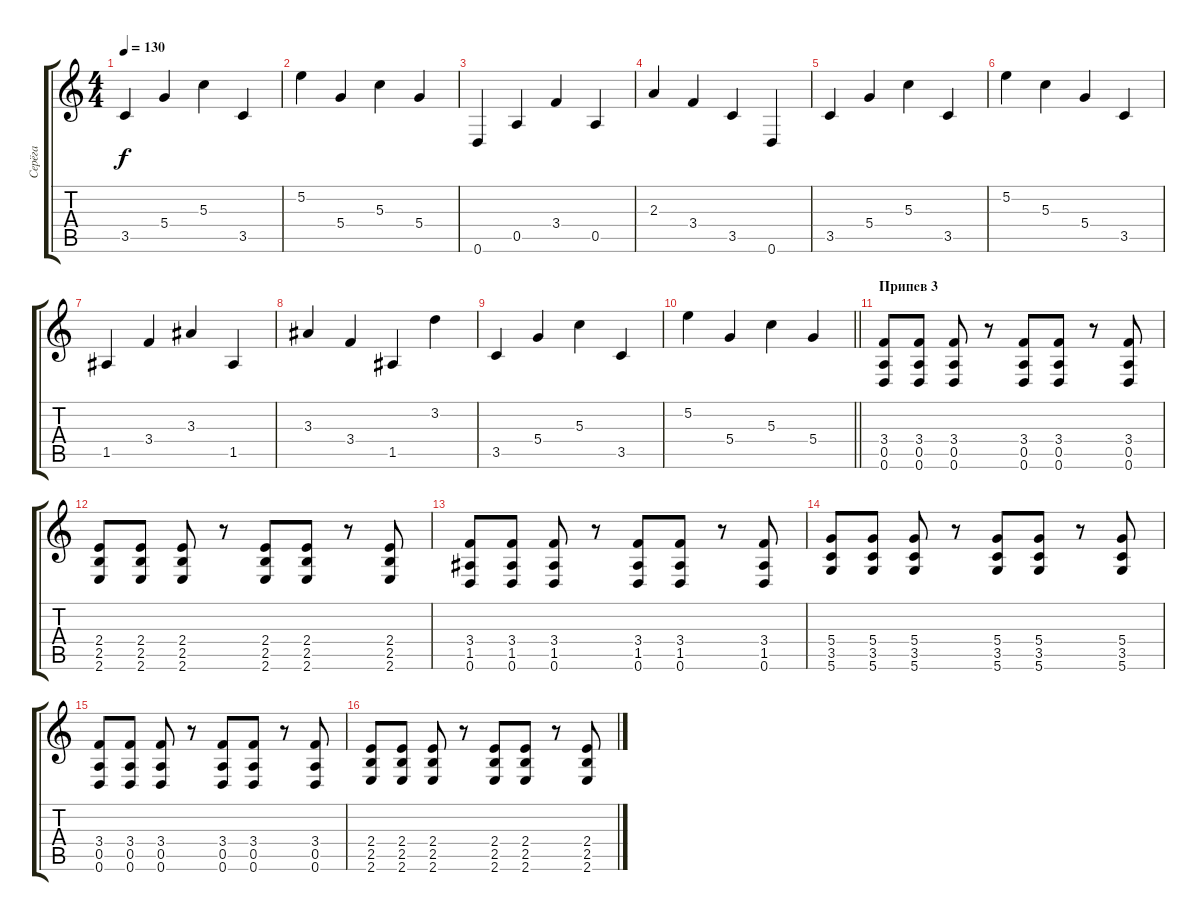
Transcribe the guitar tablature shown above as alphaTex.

\track ("Серёга" "Серёга") {instrument acousticguitarsteel}
\staff {score tabs}
\tuning (E4 B3 G3 D3 A2 D2) {hide}
\ts (4 4)
\tempo 130
\clef g2
\ks c
3.5.4{dy f} 5.4.4 5.3.4 3.5.4 |
5.2.4 5.4.4 5.3.4 5.4.4 |
0.6.4{volume 10 instrument acousticguitarsteel} 0.5.4 3.4.4 0.5.4 |
2.3.4 3.4.4 3.5.4 0.6.4 |
3.5.4 5.4.4 5.3.4 3.5.4 |
5.2.4 5.3.4 5.4.4 3.5.4 |
1.5.4 3.4.4 3.3.4 1.5.4 |
3.3.4 3.4.4 1.5.4 3.2.4 |
3.5.4 5.4.4 5.3.4 3.5.4 |
\barLineRight lightlight
5.2.4 5.4.4 5.3.4 5.4.4 |
\section ("" "Припев 3")
(3.4 0.5 0.6).8{volume 16 instrument distortionguitar} (3.4 0.5 0.6).8 (3.4 0.5 0.6).8 r.8 (3.4 0.5 0.6).8 (3.4 0.5 0.6).8 r.8 (3.4 0.5 0.6).8 |
(2.4 2.5 2.6).8 (2.4 2.5 2.6).8 (2.4 2.5 2.6).8 r.8 (2.4 2.5 2.6).8 (2.4 2.5 2.6).8 r.8 (2.4 2.5 2.6).8 |
(3.4 1.5 0.6).8 (3.4 1.5 0.6).8 (3.4 1.5 0.6).8 r.8 (3.4 1.5 0.6).8 (3.4 1.5 0.6).8 r.8 (3.4 1.5 0.6).8 |
(5.4 3.5 5.6).8 (5.4 3.5 5.6).8 (5.4 3.5 5.6).8 r.8 (5.4 3.5 5.6).8 (5.4 3.5 5.6).8 r.8 (5.4 3.5 5.6).8 |
(3.4 0.5 0.6).8{instrument distortionguitar} (3.4 0.5 0.6).8 (3.4 0.5 0.6).8 r.8 (3.4 0.5 0.6).8 (3.4 0.5 0.6).8 r.8 (3.4 0.5 0.6).8 |
(2.4 2.5 2.6).8 (2.4 2.5 2.6).8 (2.4 2.5 2.6).8 r.8 (2.4 2.5 2.6).8 (2.4 2.5 2.6).8 r.8 (2.4 2.5 2.6).8
